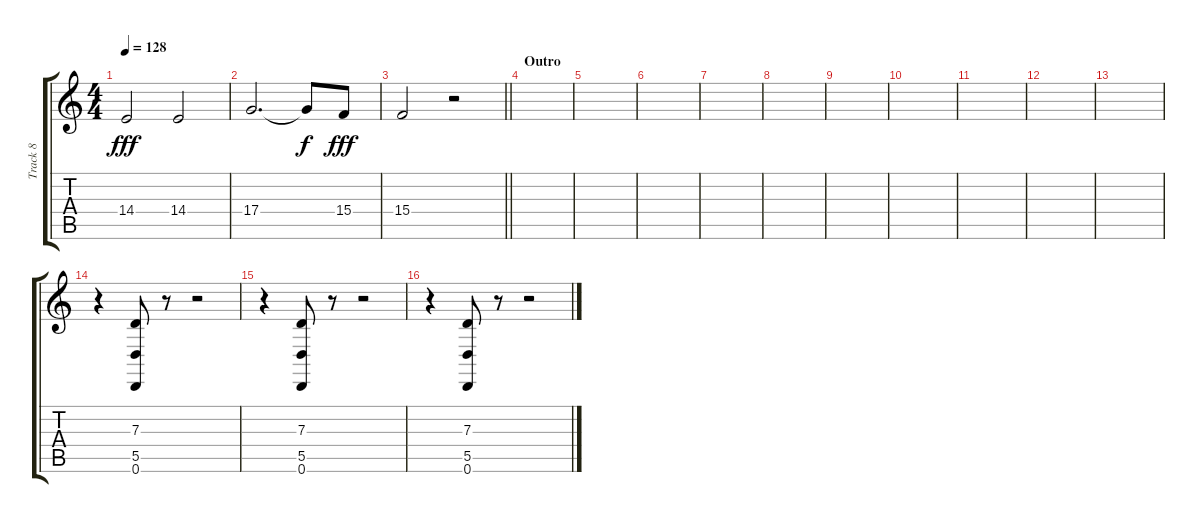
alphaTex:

\track ("Track 8" "Track 8") {instrument lead6voice}
\staff {score tabs}
\tuning (E4 B3 G3 D3 A2 D2) {hide}
\ts (4 4)
\tempo 128
\clef g2
\ks c
14.4.2{dy fff} 14.4.2 |
17.4.2{d} 17.4{t}.8{dy f} 15.4.8{dy fff} |
\barLineRight lightlight
15.4.2 r.2 |
\section ("" "Outro")
|
|
|
|
|
|
|
|
|
|
r.4 (7.3 5.5 0.6).8 r.8 r.2 |
r.4 (7.3 5.5 0.6).8 r.8 r.2 |
r.4 (7.3 5.5 0.6).8 r.8 r.2
